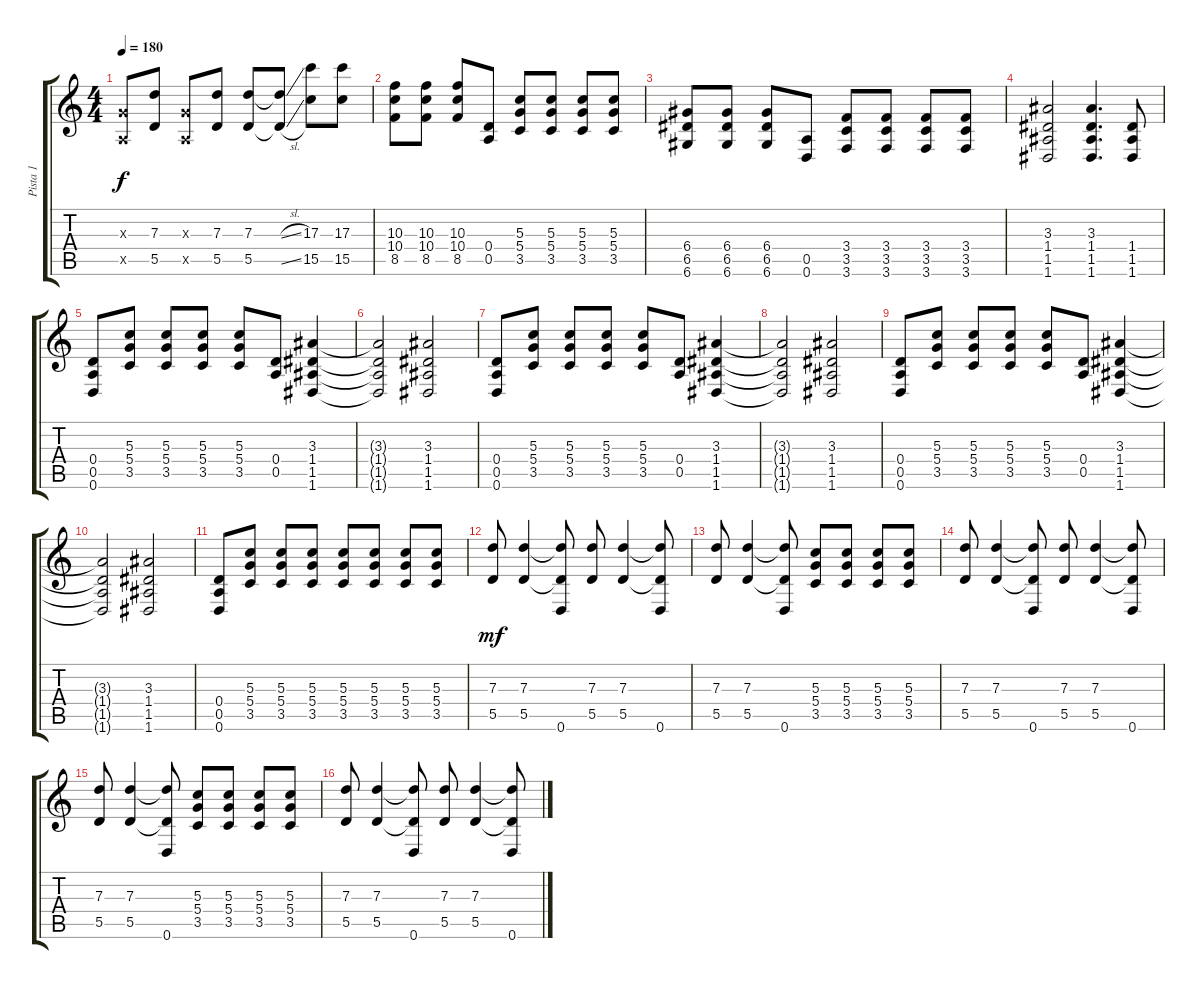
\track ("Pista 1" "Pista 1") {instrument distortionguitar}
\staff {score tabs}
\tuning (E4 B3 G3 D3 A2 D2) {hide}
\ts (4 4)
\tempo 180
\clef g2
\ks c
(0.3{x} 0.5{x}).8{dy f} (7.3 5.5).8 (0.3{x} 0.5{x}).8 (7.3 5.5).8 (7.3 5.5).8 (7.3{sl t} 5.5{sl t}).8 (17.3 15.5).8 (17.3 15.5).8 |
(10.3 10.4 8.5).8 (10.3 10.4 8.5).8 (10.3 10.4 8.5).8 (0.4 0.5).8 (5.3 5.4 3.5).8 (5.3 5.4 3.5).8 (5.3 5.4 3.5).8 (5.3 5.4 3.5).8 |
(6.4 6.5 6.6).8 (6.4 6.5 6.6).8 (6.4 6.5 6.6).8 (0.5 0.6).8 (3.4 3.5 3.6).8 (3.4 3.5 3.6).8 (3.4 3.5 3.6).8 (3.4 3.5 3.6).8 |
(3.3 1.4 1.5 1.6).2 (3.3 1.4 1.5 1.6).4{d} (1.4 1.5 1.6).8 |
(0.4 0.5 0.6).8 (5.3 5.4 3.5).8 (5.3 5.4 3.5).8 (5.3 5.4 3.5).8 (5.3 5.4 3.5).8 (0.4 0.5).8 (3.3 1.4 1.5 1.6).4 |
(3.3{t} 1.4{t} 1.5{t} 1.6{t}).2 (3.3 1.4 1.5 1.6).2 |
(0.4 0.5 0.6).8 (5.3 5.4 3.5).8 (5.3 5.4 3.5).8 (5.3 5.4 3.5).8 (5.3 5.4 3.5).8 (0.4 0.5).8 (3.3 1.4 1.5 1.6).4 |
(3.3{t} 1.4{t} 1.5{t} 1.6{t}).2 (3.3 1.4 1.5 1.6).2 |
(0.4 0.5 0.6).8 (5.3 5.4 3.5).8 (5.3 5.4 3.5).8 (5.3 5.4 3.5).8 (5.3 5.4 3.5).8 (0.4 0.5).8 (3.3 1.4 1.5 1.6).4 |
(3.3{t} 1.4{t} 1.5{t} 1.6{t}).2 (3.3 1.4 1.5 1.6).2 |
(0.4 0.5 0.6).8 (5.3 5.4 3.5).8 (5.3 5.4 3.5).8 (5.3 5.4 3.5).8 (5.3 5.4 3.5).8 (5.3 5.4 3.5).8 (5.3 5.4 3.5).8 (5.3 5.4 3.5).8 |
(7.3 5.5).8{dy mf} (7.3 5.5).4 (7.3{t} 5.5{t} 0.6).8 (7.3 5.5).8 (7.3 5.5).4 (7.3{t} 5.5{t} 0.6).8 |
(7.3 5.5).8 (7.3 5.5).4 (7.3{t} 5.5{t} 0.6).8 (5.3 5.4 3.5).8 (5.3 5.4 3.5).8 (5.3 5.4 3.5).8 (5.3 5.4 3.5).8 |
(7.3 5.5).8 (7.3 5.5).4 (7.3{t} 5.5{t} 0.6).8 (7.3 5.5).8 (7.3 5.5).4 (7.3{t} 5.5{t} 0.6).8 |
(7.3 5.5).8 (7.3 5.5).4 (7.3{t} 5.5{t} 0.6).8 (5.3 5.4 3.5).8 (5.3 5.4 3.5).8 (5.3 5.4 3.5).8 (5.3 5.4 3.5).8 |
(7.3 5.5).8 (7.3 5.5).4 (7.3{t} 5.5{t} 0.6).8 (7.3 5.5).8 (7.3 5.5).4 (7.3{t} 5.5{t} 0.6).8
